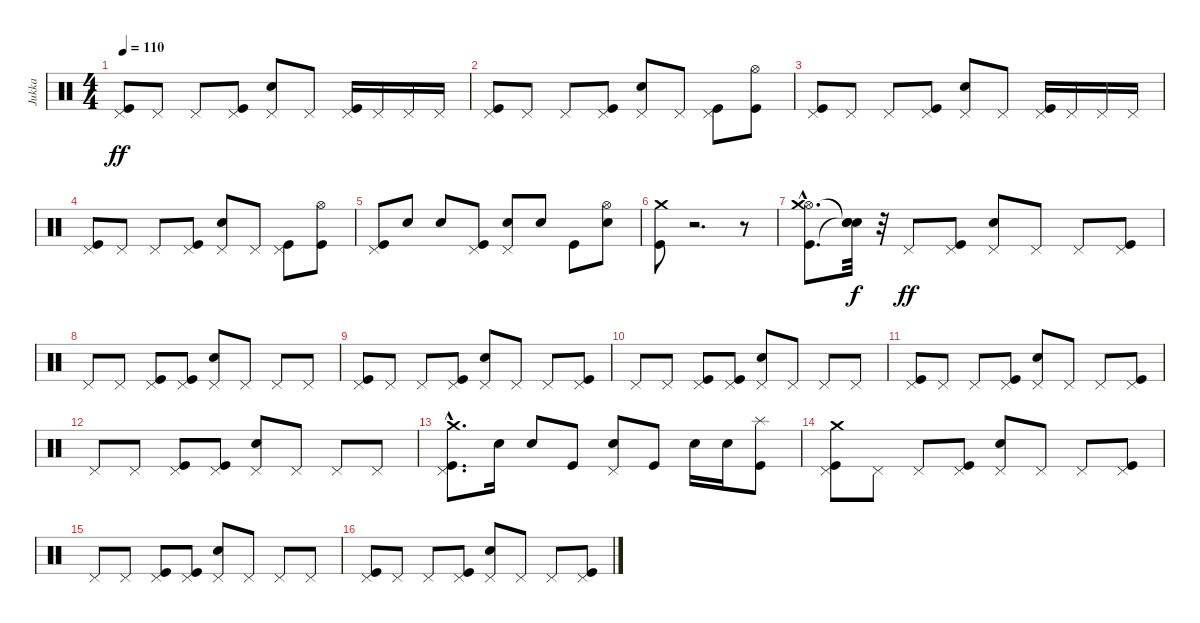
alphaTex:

\track ("Jukka" "Jukka") {instrument percussion}
\staff {score}
\articulation defaults
\ts (4 4)
\tempo 110
\clef neutral
\ks c
("Kick (hit)" "Pedal Hi-Hat (hit)").8{dy ff} "Pedal Hi-Hat (hit)".8 "Pedal Hi-Hat (hit)".8 ("Kick (hit)" "Pedal Hi-Hat (hit)").8 ("Electric Snare (hit)" "Pedal Hi-Hat (hit)").8 "Pedal Hi-Hat (hit)".8 ("Kick (hit)" "Pedal Hi-Hat (hit)").16 "Pedal Hi-Hat (hit)".16 "Pedal Hi-Hat (hit)".16 "Pedal Hi-Hat (hit)".16 |
("Kick (hit)" "Pedal Hi-Hat (hit)").8 "Pedal Hi-Hat (hit)".8 "Pedal Hi-Hat (hit)".8 ("Kick (hit)" "Pedal Hi-Hat (hit)").8 ("Electric Snare (hit)" "Pedal Hi-Hat (hit)").8 "Pedal Hi-Hat (hit)".8 ("Kick (hit)" "Pedal Hi-Hat (hit)").8 ("Kick (hit)" "Hi-Hat (open)").8 |
("Kick (hit)" "Pedal Hi-Hat (hit)").8 "Pedal Hi-Hat (hit)".8 "Pedal Hi-Hat (hit)".8 ("Kick (hit)" "Pedal Hi-Hat (hit)").8 ("Electric Snare (hit)" "Pedal Hi-Hat (hit)").8 "Pedal Hi-Hat (hit)".8 ("Kick (hit)" "Pedal Hi-Hat (hit)").16 "Pedal Hi-Hat (hit)".16 "Pedal Hi-Hat (hit)".16 "Pedal Hi-Hat (hit)".16 |
("Kick (hit)" "Pedal Hi-Hat (hit)").8 "Pedal Hi-Hat (hit)".8 "Pedal Hi-Hat (hit)".8 ("Kick (hit)" "Pedal Hi-Hat (hit)").8 ("Electric Snare (hit)" "Pedal Hi-Hat (hit)").8 "Pedal Hi-Hat (hit)".8 ("Kick (hit)" "Pedal Hi-Hat (hit)").8 ("Kick (hit)" "Hi-Hat (open)").8 |
("Kick (hit)" "Pedal Hi-Hat (hit)").8 "Electric Snare (hit)".8 "Electric Snare (hit)".8 ("Kick (hit)" "Pedal Hi-Hat (hit)").8 ("Electric Snare (hit)" "Pedal Hi-Hat (hit)").8 "Electric Snare (hit)".8 "Kick (hit)".8 ("Electric Snare (hit)" "Hi-Hat (open)").8 |
("Kick (hit)" "Crash medium (hit)").8 r.2{d} r.8 |
("Kick (hit)"{hac} "Hi-Hat (open)"{hac} "Crash medium (hit)"{hac}).8{d} ("Snare (hit)"{t} "Snare (hit)"{t} "Snare (hit)"{t}).32{dy f} r.32 "Pedal Hi-Hat (hit)".8{dy ff} ("Kick (hit)" "Pedal Hi-Hat (hit)").8 ("Electric Snare (hit)" "Pedal Hi-Hat (hit)").8 "Pedal Hi-Hat (hit)".8 "Pedal Hi-Hat (hit)".8 ("Kick (hit)" "Pedal Hi-Hat (hit)").8 |
"Pedal Hi-Hat (hit)".8 "Pedal Hi-Hat (hit)".8 ("Kick (hit)" "Pedal Hi-Hat (hit)").8 ("Kick (hit)" "Pedal Hi-Hat (hit)").8 ("Electric Snare (hit)" "Pedal Hi-Hat (hit)").8 "Pedal Hi-Hat (hit)".8 "Pedal Hi-Hat (hit)".8 "Pedal Hi-Hat (hit)".8 |
("Kick (hit)" "Pedal Hi-Hat (hit)").8 "Pedal Hi-Hat (hit)".8 "Pedal Hi-Hat (hit)".8 ("Kick (hit)" "Pedal Hi-Hat (hit)").8 ("Electric Snare (hit)" "Pedal Hi-Hat (hit)").8 "Pedal Hi-Hat (hit)".8 "Pedal Hi-Hat (hit)".8 ("Kick (hit)" "Pedal Hi-Hat (hit)").8 |
"Pedal Hi-Hat (hit)".8 "Pedal Hi-Hat (hit)".8 ("Kick (hit)" "Pedal Hi-Hat (hit)").8 ("Kick (hit)" "Pedal Hi-Hat (hit)").8 ("Electric Snare (hit)" "Pedal Hi-Hat (hit)").8 "Pedal Hi-Hat (hit)".8 "Pedal Hi-Hat (hit)".8 "Pedal Hi-Hat (hit)".8 |
("Kick (hit)" "Pedal Hi-Hat (hit)").8 "Pedal Hi-Hat (hit)".8 "Pedal Hi-Hat (hit)".8 ("Kick (hit)" "Pedal Hi-Hat (hit)").8 ("Electric Snare (hit)" "Pedal Hi-Hat (hit)").8 "Pedal Hi-Hat (hit)".8 "Pedal Hi-Hat (hit)".8 ("Kick (hit)" "Pedal Hi-Hat (hit)").8 |
"Pedal Hi-Hat (hit)".8 "Pedal Hi-Hat (hit)".8 ("Kick (hit)" "Pedal Hi-Hat (hit)").8 ("Kick (hit)" "Pedal Hi-Hat (hit)").8 ("Electric Snare (hit)" "Pedal Hi-Hat (hit)").8 "Pedal Hi-Hat (hit)".8 "Pedal Hi-Hat (hit)".8 "Pedal Hi-Hat (hit)".8 |
("Kick (hit)"{hac} "Pedal Hi-Hat (hit)"{hac} "Crash medium (hit)"{hac}).8{d} "Electric Snare (hit)".16 "Electric Snare (hit)".8 "Kick (hit)".8 ("Electric Snare (hit)" "Pedal Hi-Hat (hit)").8 "Kick (hit)".8 "Electric Snare (hit)".16 "Electric Snare (hit)".16 ("Kick (hit)" "Splash (hit)").8 |
("Kick (hit)" "Pedal Hi-Hat (hit)" "Crash medium (hit)").8 "Pedal Hi-Hat (hit)".8 "Pedal Hi-Hat (hit)".8 ("Kick (hit)" "Pedal Hi-Hat (hit)").8 ("Electric Snare (hit)" "Pedal Hi-Hat (hit)").8 "Pedal Hi-Hat (hit)".8 "Pedal Hi-Hat (hit)".8 ("Kick (hit)" "Pedal Hi-Hat (hit)").8 |
"Pedal Hi-Hat (hit)".8 "Pedal Hi-Hat (hit)".8 ("Kick (hit)" "Pedal Hi-Hat (hit)").8 ("Kick (hit)" "Pedal Hi-Hat (hit)").8 ("Electric Snare (hit)" "Pedal Hi-Hat (hit)").8 "Pedal Hi-Hat (hit)".8 "Pedal Hi-Hat (hit)".8 "Pedal Hi-Hat (hit)".8 |
("Kick (hit)" "Pedal Hi-Hat (hit)").8 "Pedal Hi-Hat (hit)".8 "Pedal Hi-Hat (hit)".8 ("Kick (hit)" "Pedal Hi-Hat (hit)").8 ("Electric Snare (hit)" "Pedal Hi-Hat (hit)").8 "Pedal Hi-Hat (hit)".8 "Pedal Hi-Hat (hit)".8 ("Kick (hit)" "Pedal Hi-Hat (hit)").8
